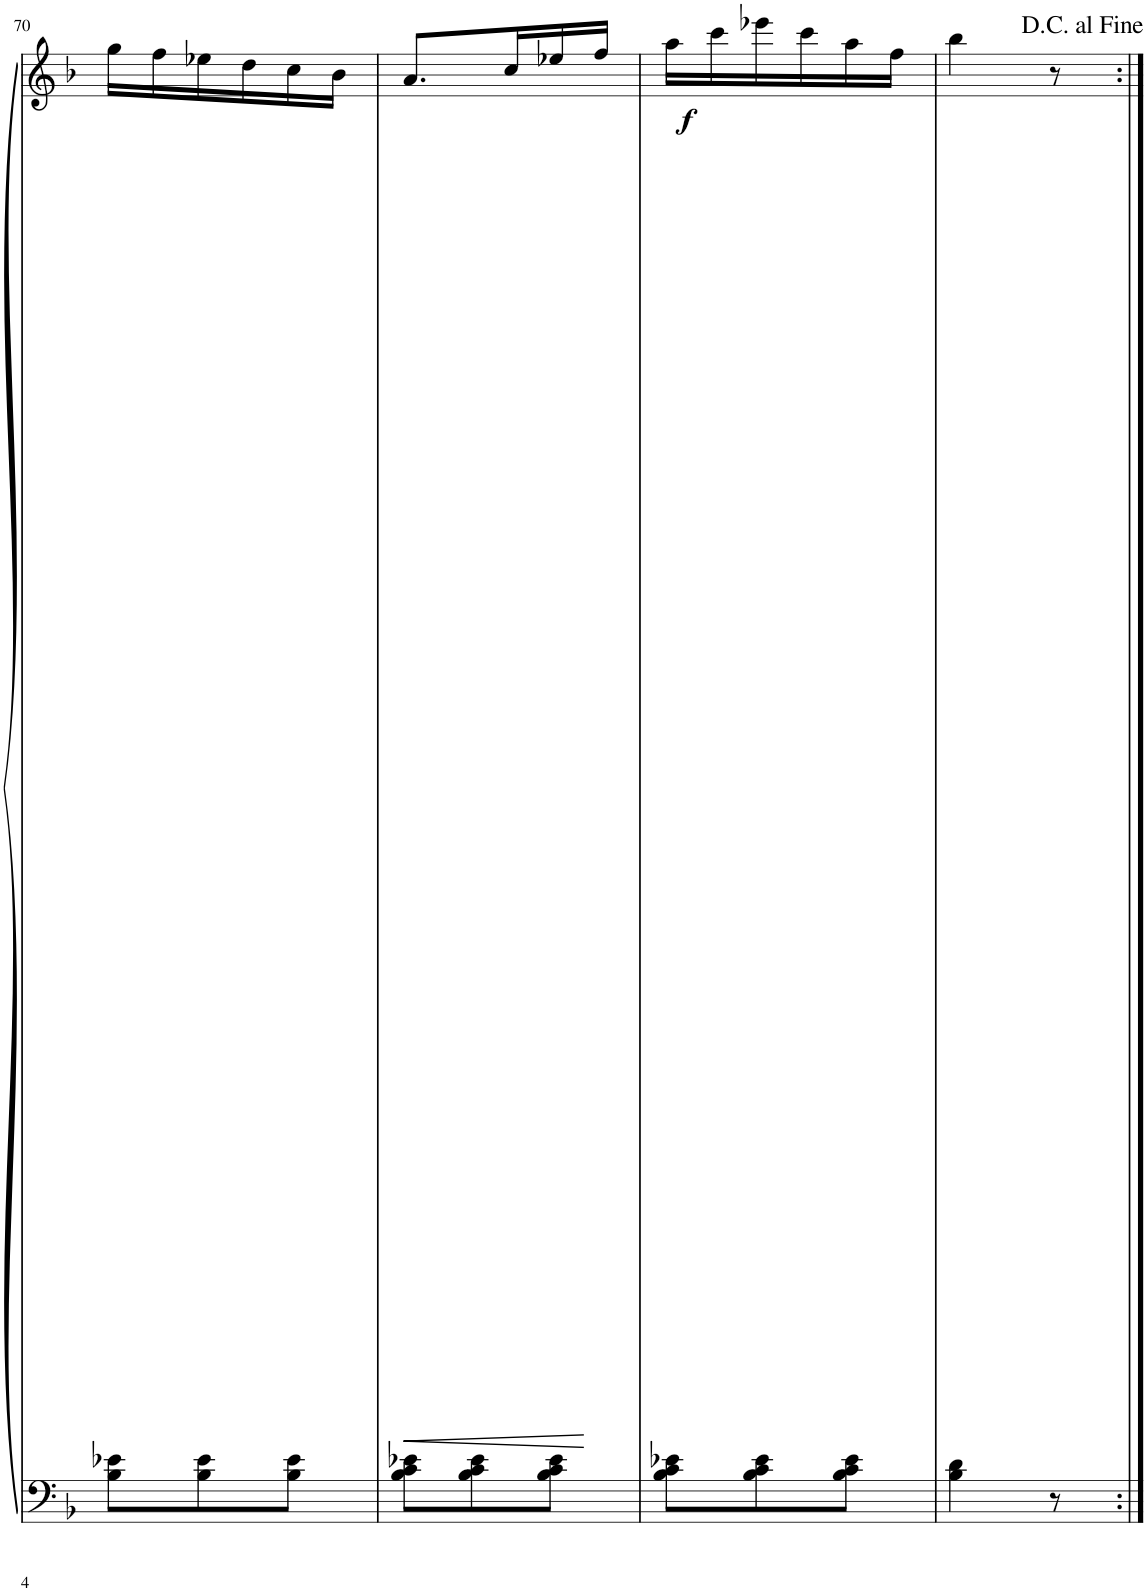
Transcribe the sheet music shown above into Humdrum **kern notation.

**kern	**kern	**dynam
*part1	*part1	*part1
*staff2	*staff1	*staff1/2
*I"Piano	*	*
*I'Pno	*	*
!!LO:PB:g=z
*clefF4	*clefG2	*
*k[b-]	*k[b-]	*
*M3/8	*M3/8	*
=70	=70	=70
8B-\ 8e-X\L	16gg\LL	.
.	16ff\	.
8B-\ 8e-\	16ee-X\	.
.	16dd\	.
8B-\ 8e-\J	16cc\	.
.	16b-\JJ	.
=71	=71	=71
!	!	!LO:HP:b
8B-\ 8c\ 8e-X\L	8.a/L	<
8B-\ 8c\ 8e-\	.	.
.	16cc/L	.
8B-\ 8c\ 8e-\J	16ee-X/	.
.	16ff/JJ	[
=72	=72	=72
!	!	!LO:DY:b
8B-\ 8c\ 8e-X\L	16aa\LL	f
.	16ccc\	.
8B-\ 8c\ 8e-\	16eee-X\	.
.	16ccc\	.
8B-\ 8c\ 8e-\J	16aa\	.
.	16ff\JJ	.
=73	=73	=73
4B-\ 4d\	4bb-\	.
8r	8r	.
=:|!	=:|!	=:|!
*-	*-	*-
